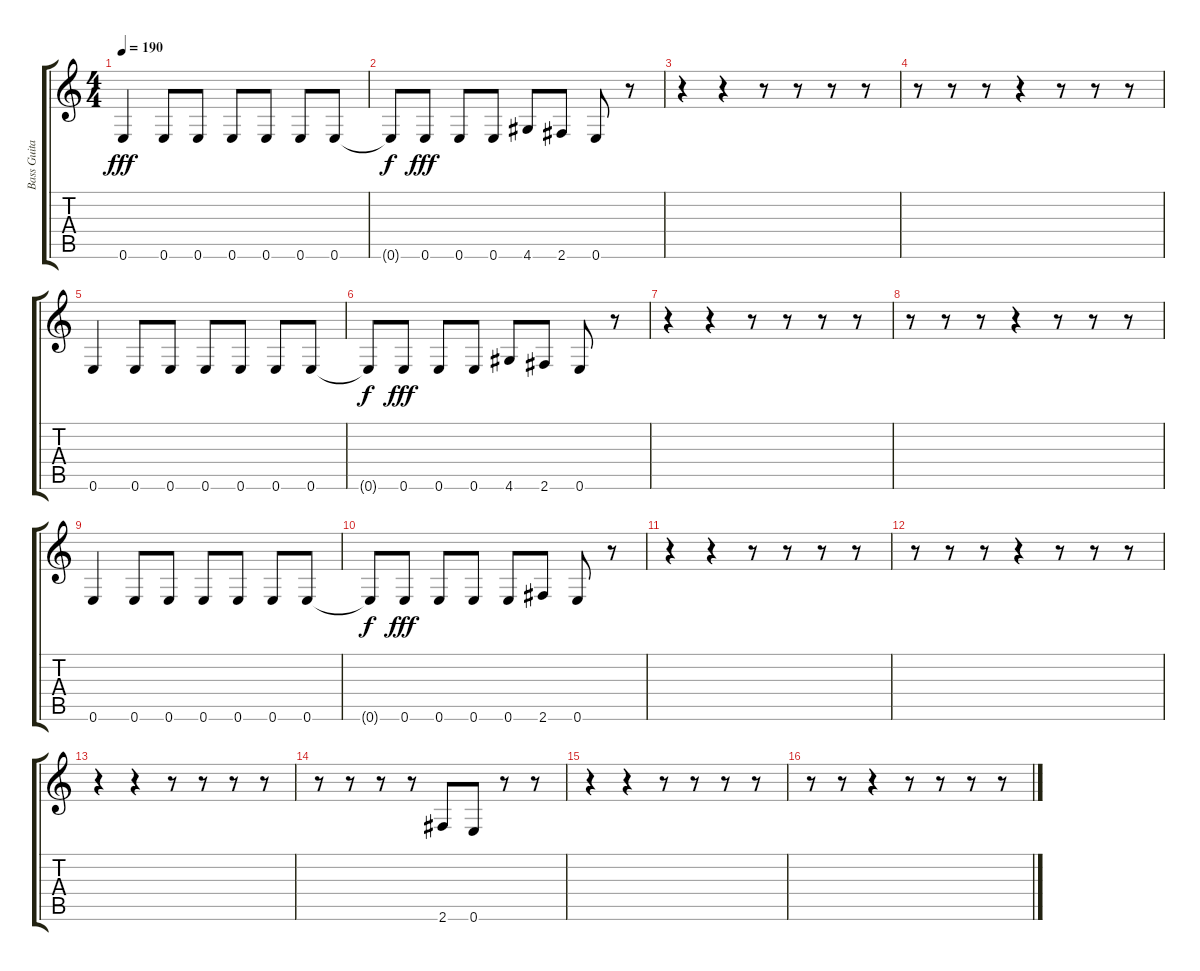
\track ("Bass Guitar" "Bass Guita") {instrument electricbasspick}
\staff {score tabs}
\tuning (E4 B3 G3 D3 A2 E2) {hide}
\ts (4 4)
\tempo 190
\clef g2
\ks c
0.6.4{dy fff} 0.6.8 0.6.8 0.6.8 0.6.8 0.6.8 0.6.8 |
0.6{t}.8{dy f} 0.6.8{dy fff} 0.6.8 0.6.8 4.6.8 2.6.8 0.6.8 r.8 |
r.4 r.4 r.8 r.8 r.8 r.8 |
r.8 r.8 r.8 r.4 r.8 r.8 r.8 |
0.6.4 0.6.8 0.6.8 0.6.8 0.6.8 0.6.8 0.6.8 |
0.6{t}.8{dy f} 0.6.8{dy fff} 0.6.8 0.6.8 4.6.8 2.6.8 0.6.8 r.8 |
r.4 r.4 r.8 r.8 r.8 r.8 |
r.8 r.8 r.8 r.4 r.8 r.8 r.8 |
0.6.4 0.6.8 0.6.8 0.6.8 0.6.8 0.6.8 0.6.8 |
0.6{t}.8{dy f} 0.6.8{dy fff} 0.6.8 0.6.8 0.6.8 2.6.8 0.6.8 r.8 |
r.4 r.4 r.8 r.8 r.8 r.8 |
r.8 r.8 r.8 r.4 r.8 r.8 r.8 |
r.4 r.4 r.8 r.8 r.8 r.8 |
r.8 r.8 r.8 r.8 2.6.8 0.6.8 r.8 r.8 |
r.4 r.4 r.8 r.8 r.8 r.8 |
r.8 r.8 r.4 r.8 r.8 r.8 r.8
